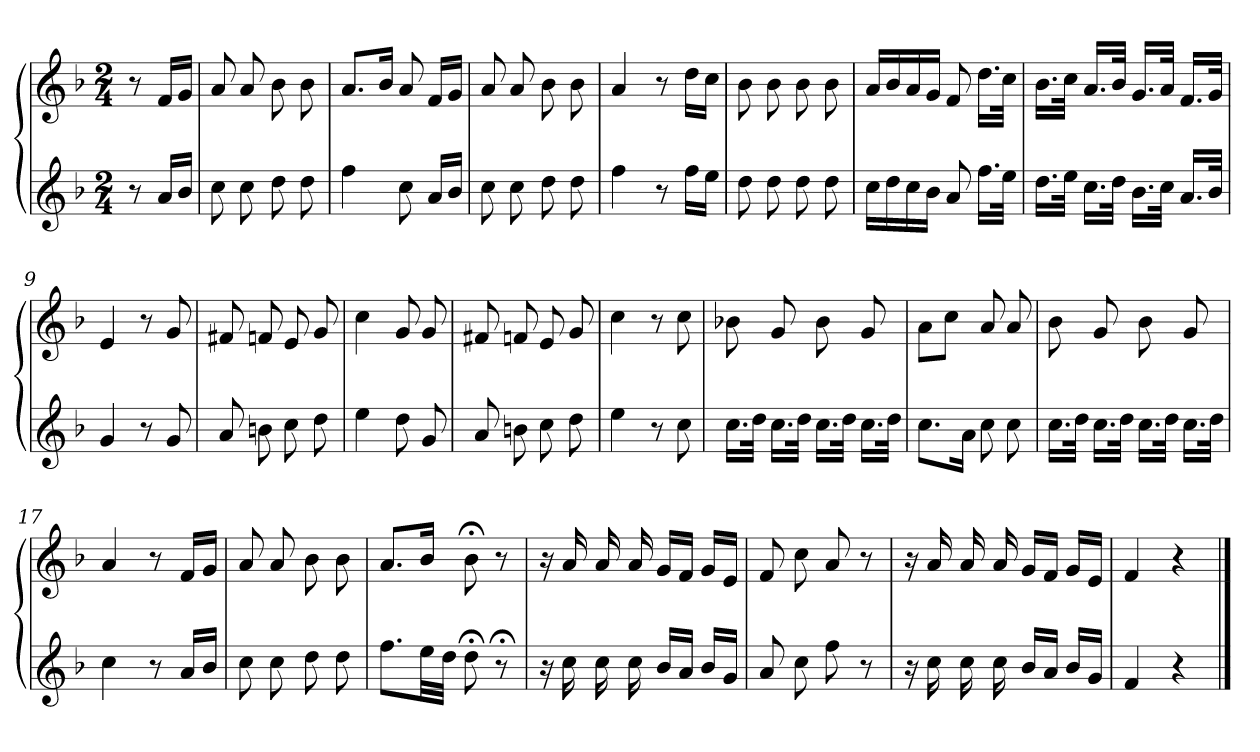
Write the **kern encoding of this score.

**kern	**kern	**dynam
*part1	*part1	*part1
*staff2	*staff1	*staff1/2
*clefG2	*clefG2	*
*k[b-]	*k[b-]	*
*M2/4	*M2/4	*
=1	=1	=1
8r	8r	Andantino
16aLL	16fLL	.
16b-JJ	16gJJ	.
=2	=2	=2
8cc	8a	.
8cc	8a	.
8dd	8b-	.
8dd	8b-	.
=3	=3	=3
4ff	8.aL	.
.	16b-Jk	.
8cc	8a	.
16aLL	16fLL	.
16b-JJ	16gJJ	.
=4	=4	=4
8cc	8a	.
8cc	8a	.
8dd	8b-	.
8dd	8b-	.
=5	=5	=5
4ff	4a	.
8r	8r	.
16ffLL	16ddLL	.
16eeJJ	16ccJJ	.
=6	=6	=6
8dd	8b-	.
8dd	8b-	.
8dd	8b-	.
8dd	8b-	.
=7	=7	=7
16ccLL	16aLL	.
16dd	16b-	.
16cc	16a	.
16b-JJ	16gJJ	.
8a	8f	.
16.ffLL	16.ddLL	.
32eeJJk	32ccJJk	.
!!LO:LB:g=z
=8	=8	=8
16.ddLL	16.b-LL	.
32eeJJk	32ccJJk	.
16.ccLL	16.aLL	.
32ddJJk	32b-JJk	.
16.b-LL	16.gLL	.
32ccJJk	32aJJk	.
16.aLL	16.fLL	.
32b-JJk	32gJJk	.
=9	=9	=9
4g	4e	.
8r	8r	.
8g	8g	.
=10	=10	=10
8a	8f#X	.
8bn	8fn	.
8cc	8e	.
8dd	8g	.
=11	=11	=11
4ee	4cc	.
8dd	8g	.
8g	8g	.
=12	=12	=12
8a	8f#X	.
8bn	8fn	.
8cc	8e	.
8dd	8g	.
=13	=13	=13
4ee	4cc	.
8r	8r	.
8cc	8cc	.
!!LO:LB:g=z
=14	=14	=14
16.ccLL	8b-X	.
32ddJJk	.	.
16.ccLL	8g	.
32ddJJk	.	.
16.ccLL	8b-	.
32ddJJk	.	.
16.ccLL	8g	.
32ddJJk	.	.
=15	=15	=15
8.ccL	8aL	.
.	8ccJ	.
16aJk	.	.
8cc	8a	.
8cc	8a	.
=16	=16	=16
16.ccLL	8b-	.
32ddJJk	.	.
16.ccLL	8g	.
32ddJJk	.	.
16.ccLL	8b-	.
32ddJJk	.	.
16.ccLL	8g	.
32ddJJk	.	.
=17	=17	=17
4cc	4a	.
8r	8r	.
16aLL	16fLL	.
16b-JJ	16gJJ	.
=18	=18	=18
8cc	8a	.
8cc	8a	.
8dd	8b-	.
8dd	8b-	.
=19	=19	=19
8.ffL	8.aL	.
32eeLL	16b-Jk	.
32ddJJJ	.	.
8dd;<	8b-;<	.
8r;<	8r	.
!!LO:LB:g=z
=20	=20	=20
16r	16r	.
16cc	16a	.
16cc	16a	.
16cc	16a	.
16b-LL	16gLL	.
16aJJ	16fJJ	.
16b-LL	16gLL	.
16gJJ	16eJJ	.
=21	=21	=21
8a	8f	.
8cc	8cc	.
8ff	8a	.
8r	8r	.
=22	=22	=22
16r	16r	.
16cc	16a	.
16cc	16a	.
16cc	16a	.
16b-LL	16gLL	.
16aJJ	16fJJ	.
16b-LL	16gLL	.
16gJJ	16eJJ	.
=23	=23	=23
4f	4f	.
4r	4r	.
==	==	==
*-	*-	*-
